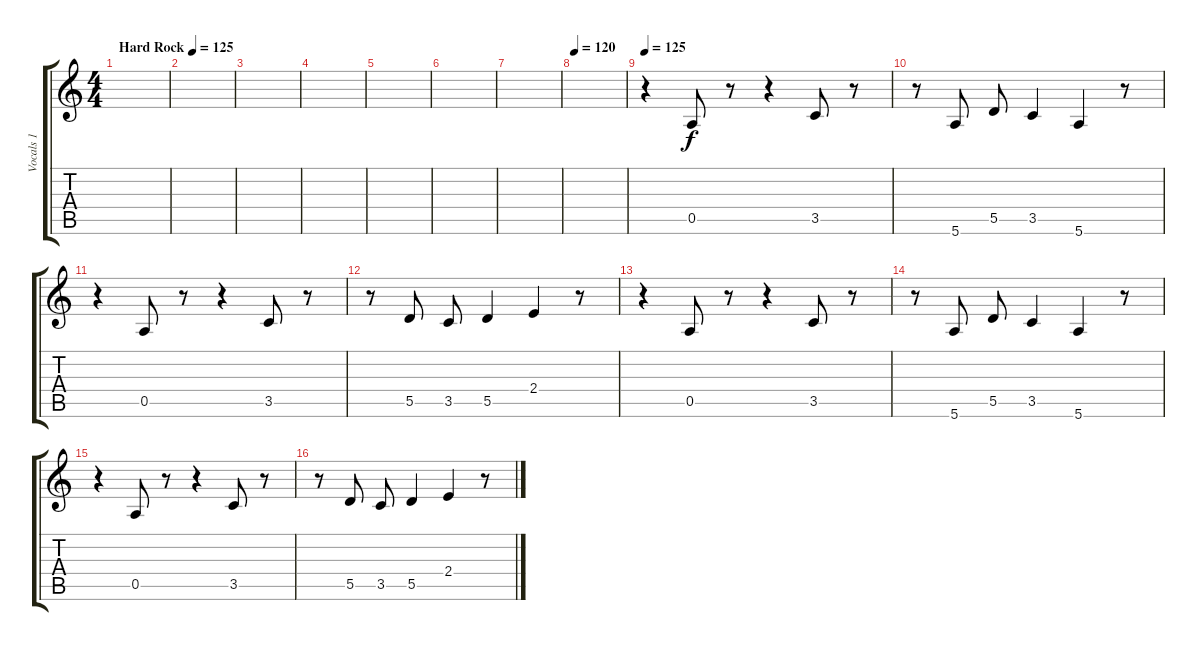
\track ("Vocals 1" "Vocals 1") {instrument overdrivenguitar}
\staff {score tabs}
\tuning (E4 B3 G3 D3 A2 E2) {hide}
\ts (4 4)
\tempo (125 "Hard Rock")
\clef g2
\ks c
|
|
|
|
|
|
|
\tempo 120
|
\tempo 125
r.4 0.5.8 r.8 r.4 3.5.8 r.8 |
r.8 5.6.8 5.5.8 3.5.4 5.6.4 r.8 |
r.4 0.5.8 r.8 r.4 3.5.8 r.8 |
r.8 5.5.8 3.5.8 5.5.4 2.4.4 r.8 |
r.4 0.5.8 r.8 r.4 3.5.8 r.8 |
r.8 5.6.8 5.5.8 3.5.4 5.6.4 r.8 |
r.4 0.5.8 r.8 r.4 3.5.8 r.8 |
r.8 5.5.8 3.5.8 5.5.4 2.4.4 r.8
